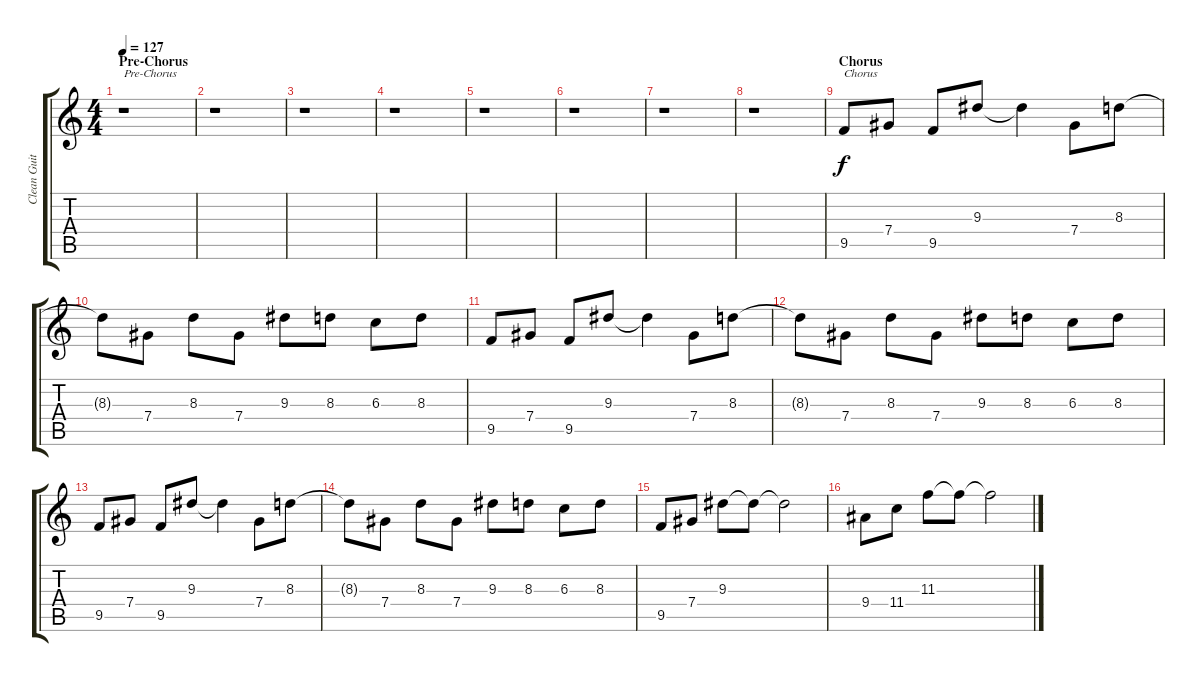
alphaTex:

\track ("Clean Guitar" "Clean Guit") {instrument electricguitarjazz}
\staff {score tabs}
\tuning (Eb4 Bb3 Gb3 Db3 Ab2 Eb2) {hide}
\ts (4 4)
\section ("" "Pre-Chorus")
\tempo 127
\clef g2
\ks c
r.1{txt "Pre-Chorus" dy f} |
r.1 |
r.1 |
r.1 |
r.1 |
r.1 |
r.1 |
r.1 |
\section ("" "Chorus")
9.5.8{txt "Chorus"} 7.4.8 9.5.8 9.3.8 9.3{t}.4 7.4.8 8.3.8 |
8.3{t}.8 7.4.8 8.3.8 7.4.8 9.3.8 8.3.8 6.3.8 8.3.8 |
9.5.8 7.4.8 9.5.8 9.3.8 9.3{t}.4 7.4.8 8.3.8 |
8.3{t}.8 7.4.8 8.3.8 7.4.8 9.3.8 8.3.8 6.3.8 8.3.8 |
9.5.8 7.4.8 9.5.8 9.3.8 9.3{t}.4 7.4.8 8.3.8 |
8.3{t}.8 7.4.8 8.3.8 7.4.8 9.3.8 8.3.8 6.3.8 8.3.8 |
9.5.8 7.4.8 9.3.8 9.3{t}.8 9.3{t}.2 |
9.4.8 11.4.8 11.3.8 11.3{t}.8 11.3{t}.2
